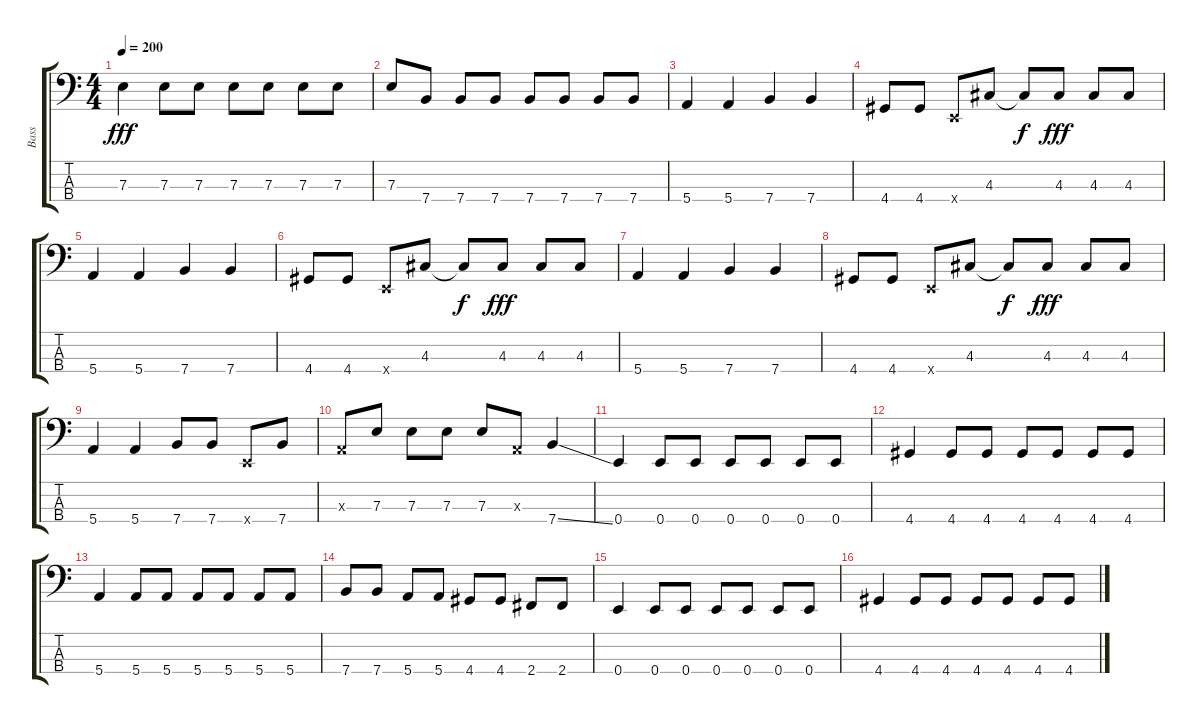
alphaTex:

\track ("Bass" "Bass") {instrument electricbassfinger}
\staff {score tabs}
\tuning (G2 D2 A1 E1) {hide}
\ts (4 4)
\tempo 200
\clef f4
\ks c
7.3.4{dy fff} 7.3.8 7.3.8 7.3.8 7.3.8 7.3.8 7.3.8 |
7.3.8 7.4.8 7.4.8 7.4.8 7.4.8 7.4.8 7.4.8 7.4.8 |
5.4.4 5.4.4 7.4.4 7.4.4 |
4.4.8 4.4.8 0.4{x}.8 4.3.8 4.3{t}.8{dy f} 4.3.8{dy fff} 4.3.8 4.3.8 |
5.4.4 5.4.4 7.4.4 7.4.4 |
4.4.8 4.4.8 0.4{x}.8 4.3.8 4.3{t}.8{dy f} 4.3.8{dy fff} 4.3.8 4.3.8 |
5.4.4 5.4.4 7.4.4 7.4.4 |
4.4.8 4.4.8 0.4{x}.8 4.3.8 4.3{t}.8{dy f} 4.3.8{dy fff} 4.3.8 4.3.8 |
5.4.4 5.4.4 7.4.8 7.4.8 0.4{x}.8 7.4.8 |
0.3{x}.8 7.3.8 7.3.8 7.3.8 7.3.8 0.3{x}.8 7.4{ss}.4 |
0.4.4 0.4.8 0.4.8 0.4.8 0.4.8 0.4.8 0.4.8 |
4.4.4 4.4.8 4.4.8 4.4.8 4.4.8 4.4.8 4.4.8 |
5.4.4 5.4.8 5.4.8 5.4.8 5.4.8 5.4.8 5.4.8 |
7.4.8 7.4.8 5.4.8 5.4.8 4.4.8 4.4.8 2.4.8 2.4.8 |
0.4.4 0.4.8 0.4.8 0.4.8 0.4.8 0.4.8 0.4.8 |
4.4.4 4.4.8 4.4.8 4.4.8 4.4.8 4.4.8 4.4.8
